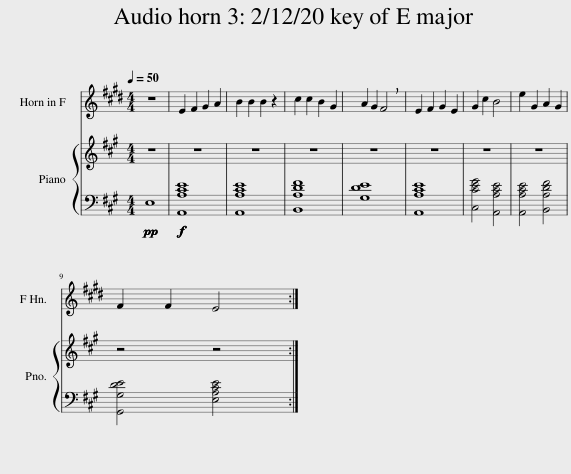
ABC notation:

X:1
%%score 1 2
L:1/8
Q:1/4=50
M:4/4
I:linebreak $
K:A
V:1 treble transpose=-7
V:2 bass
V:1
[K:E] z8 | E2 F2 G2 A2 | B2 B2 B2 z2 | c2 c2 B2 G2 | A2 G2 !breath!F4 | %5
 E2 F2 G2 E2 | G2 c2 B4 | e2 G2 A2 G2 |$ F2 F2 E4 :| %9
V:2
!pp!!pp! E,8 |!f!!f! [A,,A,CE]8 | [A,,A,CE]8 | [B,,A,DF]8 | [G,DE]8 | %5
 [A,,A,CE]8 | [C,CEG]4 [A,,A,CE]4 | [A,,A,CE]4 [B,,A,DF]4 |$ [G,,G,DE]4 [E,A,CE]4 :| %9
